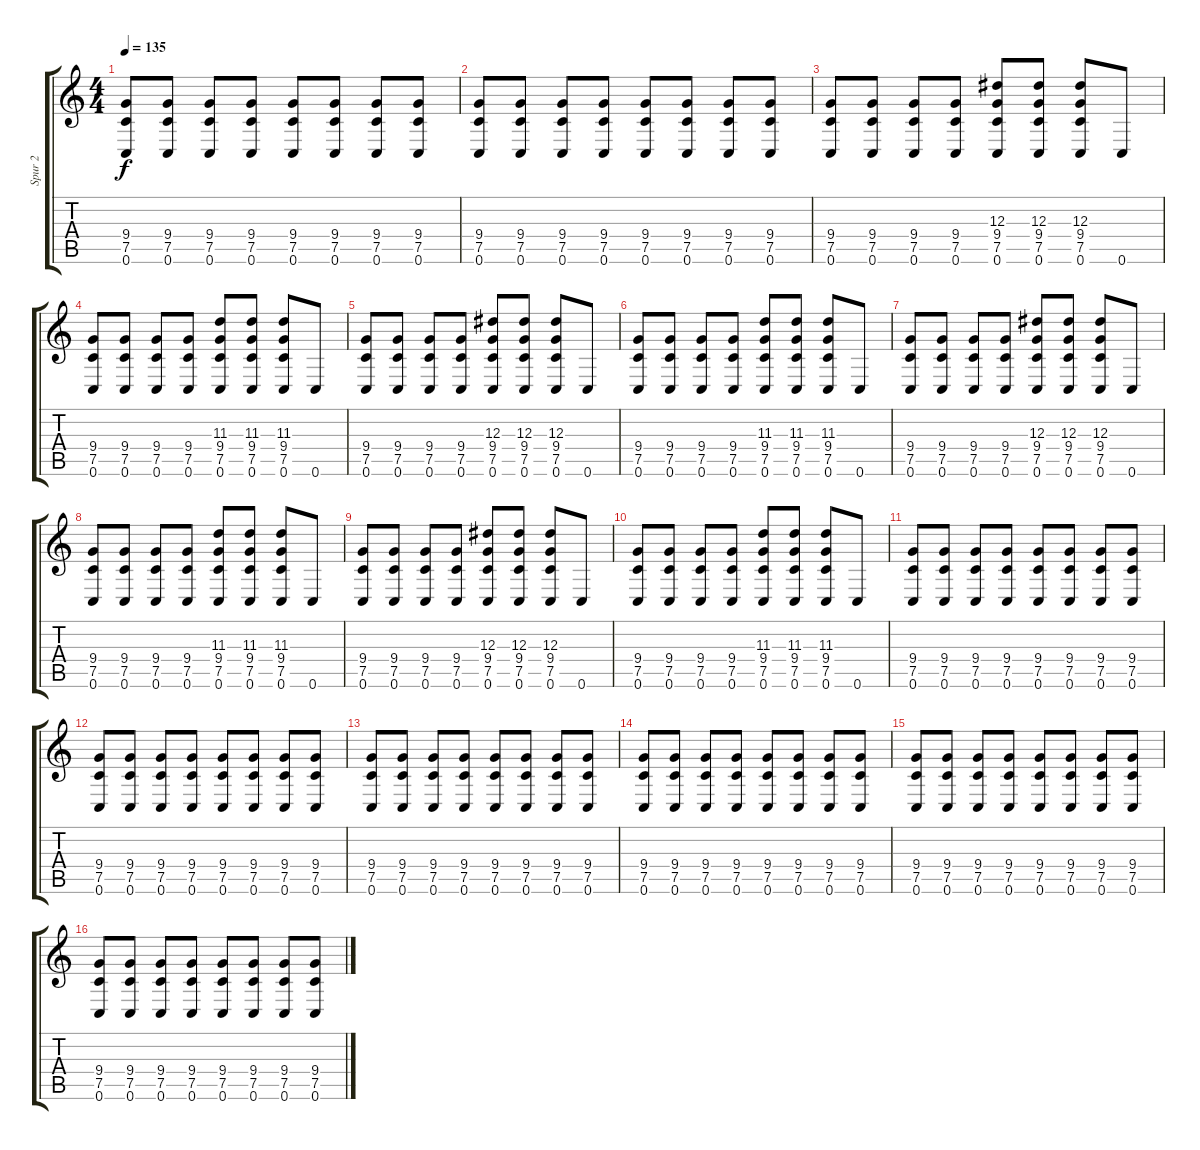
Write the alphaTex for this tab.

\track ("Spur 2" "Spur 2") {instrument overdrivenguitar}
\staff {score tabs}
\tuning (C4 G3 Eb3 Bb2 F2 C2) {hide}
\ts (4 4)
\tempo 135
\clef g2
\ks c
(9.4 7.5 0.6).8{dy f} (9.4 7.5 0.6).8 (9.4 7.5 0.6).8 (9.4 7.5 0.6).8 (9.4 7.5 0.6).8 (9.4 7.5 0.6).8 (9.4 7.5 0.6).8 (9.4 7.5 0.6).8 |
(9.4 7.5 0.6).8 (9.4 7.5 0.6).8 (9.4 7.5 0.6).8 (9.4 7.5 0.6).8 (9.4 7.5 0.6).8 (9.4 7.5 0.6).8 (9.4 7.5 0.6).8 (9.4 7.5 0.6).8 |
(9.4 7.5 0.6).8 (9.4 7.5 0.6).8 (9.4 7.5 0.6).8 (9.4 7.5 0.6).8 (12.3 9.4 7.5 0.6).8 (12.3 9.4 7.5 0.6).8 (12.3 9.4 7.5 0.6).8 0.6.8 |
(9.4 7.5 0.6).8 (9.4 7.5 0.6).8 (9.4 7.5 0.6).8 (9.4 7.5 0.6).8 (11.3 9.4 7.5 0.6).8 (11.3 9.4 7.5 0.6).8 (11.3 9.4 7.5 0.6).8 0.6.8 |
(9.4 7.5 0.6).8 (9.4 7.5 0.6).8 (9.4 7.5 0.6).8 (9.4 7.5 0.6).8 (12.3 9.4 7.5 0.6).8 (12.3 9.4 7.5 0.6).8 (12.3 9.4 7.5 0.6).8 0.6.8 |
(9.4 7.5 0.6).8 (9.4 7.5 0.6).8 (9.4 7.5 0.6).8 (9.4 7.5 0.6).8 (11.3 9.4 7.5 0.6).8 (11.3 9.4 7.5 0.6).8 (11.3 9.4 7.5 0.6).8 0.6.8 |
(9.4 7.5 0.6).8 (9.4 7.5 0.6).8 (9.4 7.5 0.6).8 (9.4 7.5 0.6).8 (12.3 9.4 7.5 0.6).8 (12.3 9.4 7.5 0.6).8 (12.3 9.4 7.5 0.6).8 0.6.8 |
(9.4 7.5 0.6).8 (9.4 7.5 0.6).8 (9.4 7.5 0.6).8 (9.4 7.5 0.6).8 (11.3 9.4 7.5 0.6).8 (11.3 9.4 7.5 0.6).8 (11.3 9.4 7.5 0.6).8 0.6.8 |
(9.4 7.5 0.6).8 (9.4 7.5 0.6).8 (9.4 7.5 0.6).8 (9.4 7.5 0.6).8 (12.3 9.4 7.5 0.6).8 (12.3 9.4 7.5 0.6).8 (12.3 9.4 7.5 0.6).8 0.6.8 |
(9.4 7.5 0.6).8 (9.4 7.5 0.6).8 (9.4 7.5 0.6).8 (9.4 7.5 0.6).8 (11.3 9.4 7.5 0.6).8 (11.3 9.4 7.5 0.6).8 (11.3 9.4 7.5 0.6).8 0.6.8 |
(9.4 7.5 0.6).8 (9.4 7.5 0.6).8 (9.4 7.5 0.6).8 (9.4 7.5 0.6).8 (9.4 7.5 0.6).8 (9.4 7.5 0.6).8 (9.4 7.5 0.6).8 (9.4 7.5 0.6).8 |
(9.4 7.5 0.6).8 (9.4 7.5 0.6).8 (9.4 7.5 0.6).8 (9.4 7.5 0.6).8 (9.4 7.5 0.6).8 (9.4 7.5 0.6).8 (9.4 7.5 0.6).8 (9.4 7.5 0.6).8 |
(9.4 7.5 0.6).8 (9.4 7.5 0.6).8 (9.4 7.5 0.6).8 (9.4 7.5 0.6).8 (9.4 7.5 0.6).8 (9.4 7.5 0.6).8 (9.4 7.5 0.6).8 (9.4 7.5 0.6).8 |
(9.4 7.5 0.6).8 (9.4 7.5 0.6).8 (9.4 7.5 0.6).8 (9.4 7.5 0.6).8 (9.4 7.5 0.6).8 (9.4 7.5 0.6).8 (9.4 7.5 0.6).8 (9.4 7.5 0.6).8 |
(9.4 7.5 0.6).8 (9.4 7.5 0.6).8 (9.4 7.5 0.6).8 (9.4 7.5 0.6).8 (9.4 7.5 0.6).8 (9.4 7.5 0.6).8 (9.4 7.5 0.6).8 (9.4 7.5 0.6).8 |
(9.4 7.5 0.6).8 (9.4 7.5 0.6).8 (9.4 7.5 0.6).8 (9.4 7.5 0.6).8 (9.4 7.5 0.6).8 (9.4 7.5 0.6).8 (9.4 7.5 0.6).8 (9.4 7.5 0.6).8
